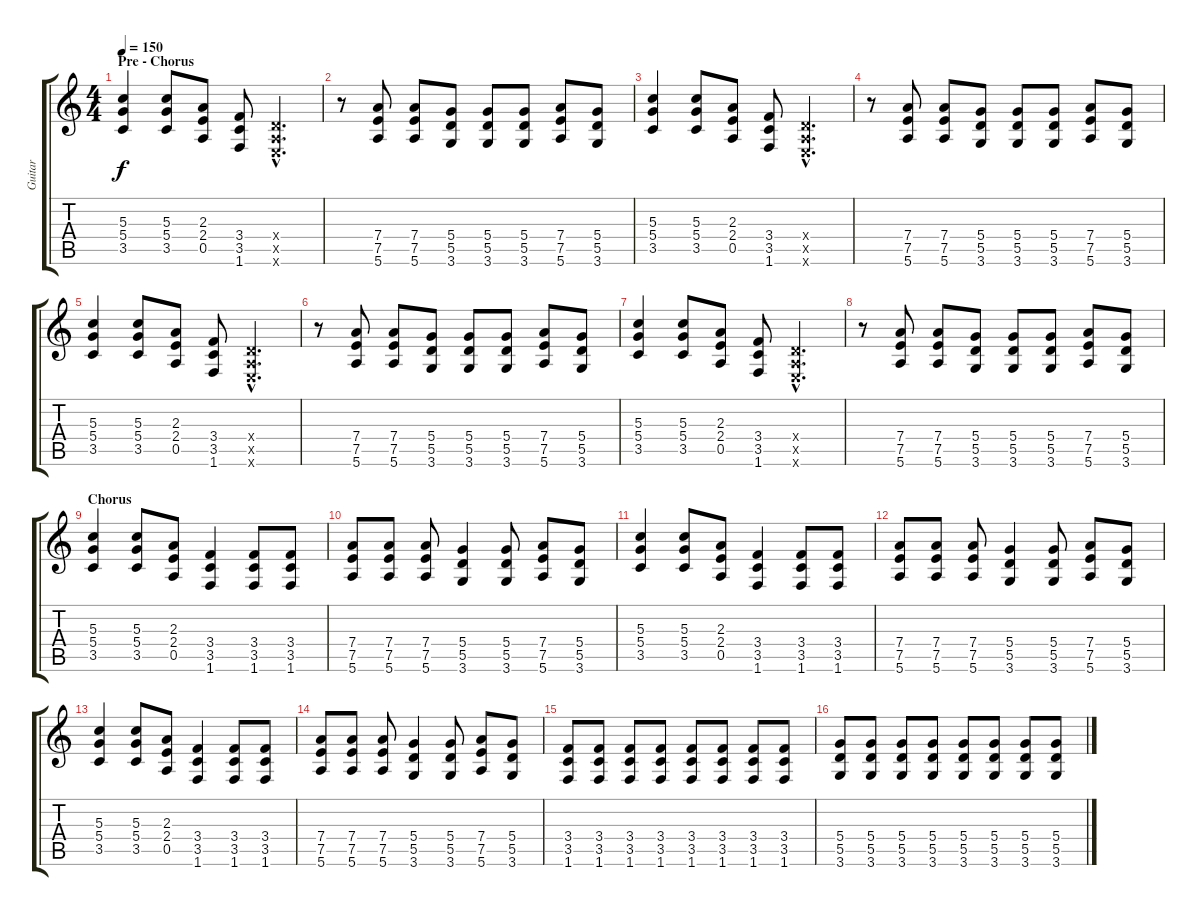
\track ("Guitar" "Guitar") {instrument overdrivenguitar}
\staff {score tabs}
\tuning (E4 B3 G3 D3 A2 E2) {hide}
\ts (4 4)
\section ("" "Pre - Chorus")
\tempo 150
\clef g2
\ks c
(5.3 5.4 3.5).4{dy f volume 13} (5.3 5.4 3.5).8 (2.3 2.4 0.5).8 (3.4 3.5 1.6).8 (0.4{hac x} 0.5{hac x} 0.6{hac x}).4{d} |
r.8 (7.4 7.5 5.6).8 (7.4 7.5 5.6).8 (5.4 5.5 3.6).8 (5.4 5.5 3.6).8 (5.4 5.5 3.6).8 (7.4 7.5 5.6).8 (5.4 5.5 3.6).8 |
(5.3 5.4 3.5).4 (5.3 5.4 3.5).8 (2.3 2.4 0.5).8 (3.4 3.5 1.6).8 (0.4{hac x} 0.5{hac x} 0.6{hac x}).4{d} |
r.8 (7.4 7.5 5.6).8 (7.4 7.5 5.6).8 (5.4 5.5 3.6).8 (5.4 5.5 3.6).8 (5.4 5.5 3.6).8 (7.4 7.5 5.6).8 (5.4 5.5 3.6).8 |
(5.3 5.4 3.5).4 (5.3 5.4 3.5).8 (2.3 2.4 0.5).8 (3.4 3.5 1.6).8 (0.4{hac x} 0.5{hac x} 0.6{hac x}).4{d} |
r.8 (7.4 7.5 5.6).8 (7.4 7.5 5.6).8 (5.4 5.5 3.6).8 (5.4 5.5 3.6).8 (5.4 5.5 3.6).8 (7.4 7.5 5.6).8 (5.4 5.5 3.6).8 |
(5.3 5.4 3.5).4 (5.3 5.4 3.5).8 (2.3 2.4 0.5).8 (3.4 3.5 1.6).8 (0.4{hac x} 0.5{hac x} 0.6{hac x}).4{d} |
r.8 (7.4 7.5 5.6).8 (7.4 7.5 5.6).8 (5.4 5.5 3.6).8 (5.4 5.5 3.6).8 (5.4 5.5 3.6).8 (7.4 7.5 5.6).8 (5.4 5.5 3.6).8 |
\section ("" "Chorus")
(5.3 5.4 3.5).4 (5.3 5.4 3.5).8 (2.3 2.4 0.5).8 (3.4 3.5 1.6).4 (3.4 3.5 1.6).8 (3.4 3.5 1.6).8 |
(7.4 7.5 5.6).8 (7.4 7.5 5.6).8 (7.4 7.5 5.6).8 (5.4 5.5 3.6).4 (5.4 5.5 3.6).8 (7.4 7.5 5.6).8 (5.4 5.5 3.6).8 |
(5.3 5.4 3.5).4 (5.3 5.4 3.5).8 (2.3 2.4 0.5).8 (3.4 3.5 1.6).4 (3.4 3.5 1.6).8 (3.4 3.5 1.6).8 |
(7.4 7.5 5.6).8 (7.4 7.5 5.6).8 (7.4 7.5 5.6).8 (5.4 5.5 3.6).4 (5.4 5.5 3.6).8 (7.4 7.5 5.6).8 (5.4 5.5 3.6).8 |
(5.3 5.4 3.5).4 (5.3 5.4 3.5).8 (2.3 2.4 0.5).8 (3.4 3.5 1.6).4 (3.4 3.5 1.6).8 (3.4 3.5 1.6).8 |
(7.4 7.5 5.6).8 (7.4 7.5 5.6).8 (7.4 7.5 5.6).8 (5.4 5.5 3.6).4 (5.4 5.5 3.6).8 (7.4 7.5 5.6).8 (5.4 5.5 3.6).8 |
(3.4 3.5 1.6).8 (3.4 3.5 1.6).8 (3.4 3.5 1.6).8 (3.4 3.5 1.6).8 (3.4 3.5 1.6).8 (3.4 3.5 1.6).8 (3.4 3.5 1.6).8 (3.4 3.5 1.6).8 |
(5.4 5.5 3.6).8 (5.4 5.5 3.6).8 (5.4 5.5 3.6).8 (5.4 5.5 3.6).8 (5.4 5.5 3.6).8 (5.4 5.5 3.6).8 (5.4 5.5 3.6).8 (5.4 5.5 3.6).8
